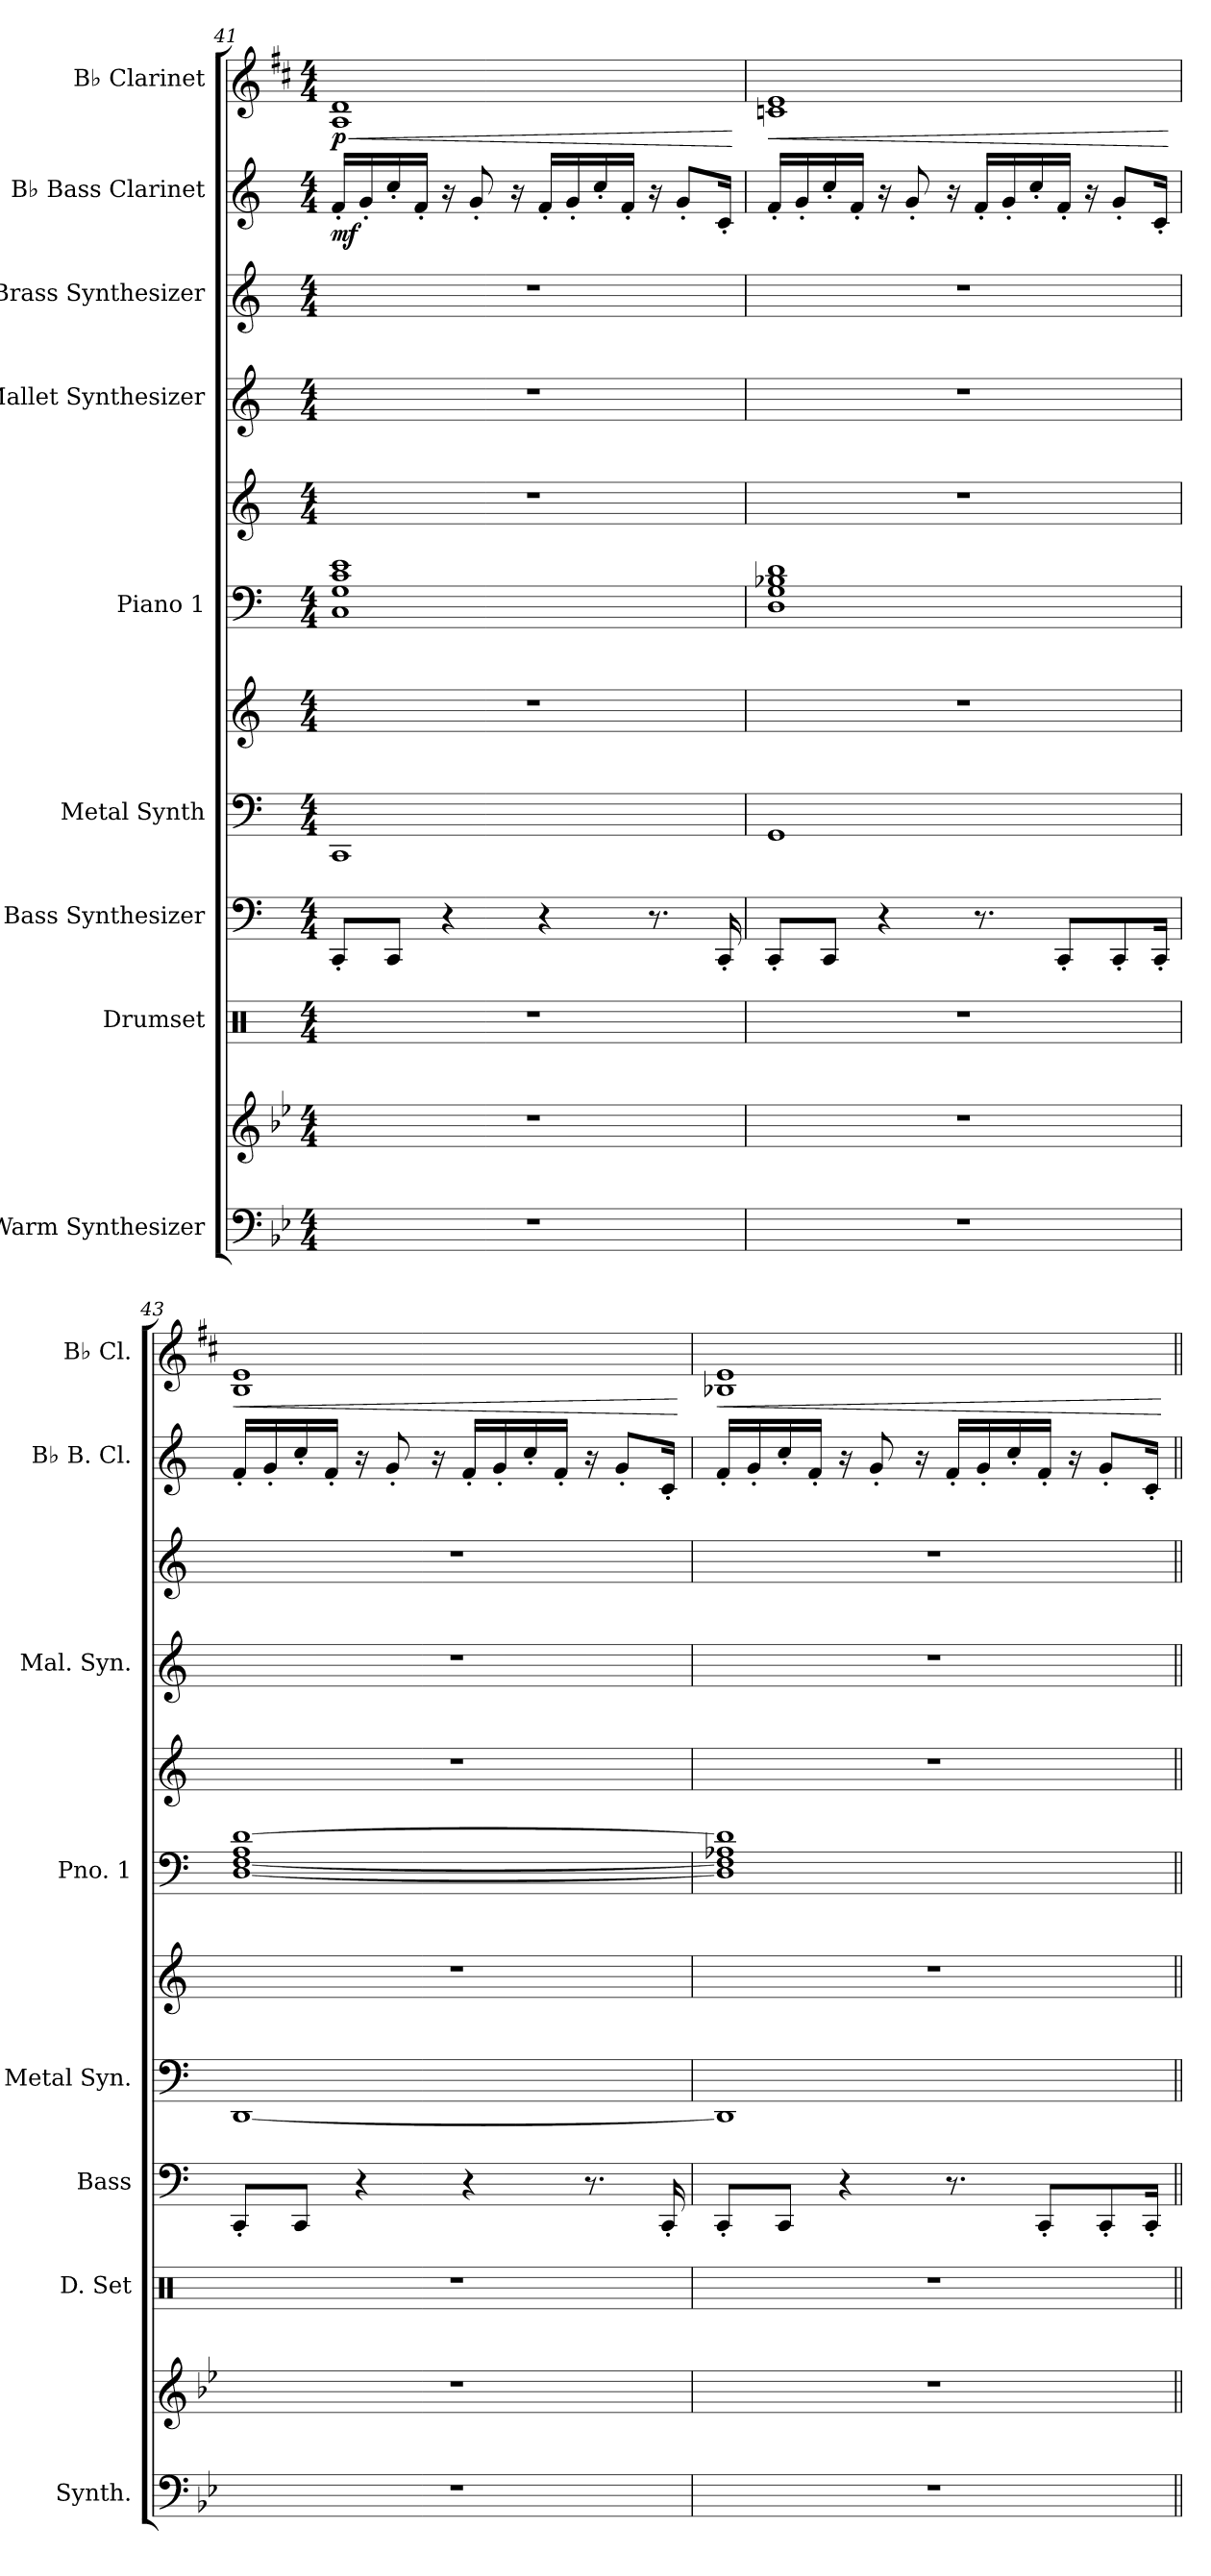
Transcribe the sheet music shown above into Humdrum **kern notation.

**kern	**kern	**kern	**kern	**kern	**kern	**kern	**kern	**kern	**kern	**kern	**dynam	**kern	**dynam
*part9	*part9	*part8	*part7	*part6	*part6	*part5	*part5	*part4	*part3	*part2	*part2	*part1	*part1
*staff12	*staff11	*staff10	*staff9	*staff8	*staff7	*staff6	*staff5	*staff4	*staff3	*staff2	*staff2	*staff1	*staff1
*I"Warm Synthesizer	*	*I"Drumset	*I"Bass Synthesizer	*I"Metal Synth	*	*I"Piano 1	*	*I"Mallet Synthesizer	*I"Brass Synthesizer	*I"B♭ Bass Clarinet	*	*I"B♭ Clarinet	*
*I'Synth.	*	*I'D. Set	*I'Bass	*I'Metal Syn.	*	*I'Pno. 1	*	*I'Mal. Syn.	*	*I'B♭ B. Cl.	*	*I'B♭ Cl.	*
*clefF4	*clefG2	*clefX	*clefF4	*clefF4	*clefG2	*clefF4	*clefG2	*clefG2	*clefG2	*clefG2	*	*clefG2	*
*	*	*	*	*	*	*	*	*	*	*ITrd8c14	*	*ITrd1c2	*
*k[b-e-]	*k[b-e-]	*k[]	*k[]	*k[]	*k[]	*k[]	*k[]	*k[]	*k[]	*k[]	*	*k[]	*
*M4/4	*M4/4	*M4/4	*M4/4	*M4/4	*M4/4	*M4/4	*M4/4	*M4/4	*M4/4	*M4/4	*	*M4/4	*
=41	=41	=41	=41	=41	=41	=41	=41	=41	=41	=41	=41	=41	=41
!	!	!	!	!	!	!	!	!	!	!	!LO:DY:b	!	!LO:HP:b
!	!	!	!	!	!	!	!	!	!	!	!	!	!LO:DY:n=1:b
1r	1r	1r	8CC'/L	1CC	1r	1C 1G 1c 1e	1r	1r	1r	16F'/LL	mf	1G 1c	< p
.	.	.	.	.	.	.	.	.	.	16G'/	.	.	.
.	.	.	8CC/J	.	.	.	.	.	.	16c'/	.	.	.
.	.	.	.	.	.	.	.	.	.	16F'/JJ	.	.	.
.	.	.	4r	.	.	.	.	.	.	16r	.	.	.
.	.	.	.	.	.	.	.	.	.	8G'/	.	.	.
.	.	.	.	.	.	.	.	.	.	16r	.	.	.
.	.	.	4r	.	.	.	.	.	.	16F'/LL	.	.	.
.	.	.	.	.	.	.	.	.	.	16G'/	.	.	.
.	.	.	.	.	.	.	.	.	.	16c'/	.	.	.
.	.	.	.	.	.	.	.	.	.	16F'/JJ	.	.	.
.	.	.	8.r	.	.	.	.	.	.	16r	.	.	.
.	.	.	.	.	.	.	.	.	.	8G'/L	.	.	.
.	.	.	16CC'/	.	.	.	.	.	.	16C'/Jk	.	.	.
.	.	.	.	.	.	.	.	.	.	.	.	.	[
=42	=42	=42	=42	=42	=42	=42	=42	=42	=42	=42	=42	=42	=42
!	!	!	!	!	!	!	!	!	!	!	!	!	!LO:HP:b
1r	1r	1r	8CC'/L	1GG	1r	1D 1G 1B-X 1d	1r	1r	1r	16F'/LL	.	1B-X 1d	<
.	.	.	.	.	.	.	.	.	.	16G'/	.	.	.
.	.	.	8CC/J	.	.	.	.	.	.	16c'/	.	.	.
.	.	.	.	.	.	.	.	.	.	16F'/JJ	.	.	.
.	.	.	4r	.	.	.	.	.	.	16r	.	.	.
.	.	.	.	.	.	.	.	.	.	8G'/	.	.	.
.	.	.	.	.	.	.	.	.	.	16r	.	.	.
.	.	.	8.r	.	.	.	.	.	.	16F'/LL	.	.	.
.	.	.	.	.	.	.	.	.	.	16G'/	.	.	.
.	.	.	.	.	.	.	.	.	.	16c'/	.	.	.
.	.	.	8CC'/L	.	.	.	.	.	.	16F'/JJ	.	.	.
.	.	.	.	.	.	.	.	.	.	16r	.	.	.
.	.	.	8CC'/	.	.	.	.	.	.	8G'/L	.	.	.
.	.	.	16CC'/Jk	.	.	.	.	.	.	16C'/Jk	.	.	.
.	.	.	.	.	.	.	.	.	.	.	.	.	[
=43	=43	=43	=43	=43	=43	=43	=43	=43	=43	=43	=43	=43	=43
!	!	!	!	!	!	!	!	!	!	!	!	!	!LO:HP:b
1r	1r	1r	8CC'/L	[1DD	1r	[1D [<1F 1A [1d	1r	1r	1r	16F'/LL	.	1A 1d	<
.	.	.	.	.	.	.	.	.	.	16G'/	.	.	.
.	.	.	8CC/J	.	.	.	.	.	.	16c'/	.	.	.
.	.	.	.	.	.	.	.	.	.	16F'/JJ	.	.	.
.	.	.	4r	.	.	.	.	.	.	16r	.	.	.
.	.	.	.	.	.	.	.	.	.	8G'/	.	.	.
.	.	.	.	.	.	.	.	.	.	16r	.	.	.
.	.	.	4r	.	.	.	.	.	.	16F'/LL	.	.	.
.	.	.	.	.	.	.	.	.	.	16G'/	.	.	.
.	.	.	.	.	.	.	.	.	.	16c'/	.	.	.
.	.	.	.	.	.	.	.	.	.	16F'/JJ	.	.	.
.	.	.	8.r	.	.	.	.	.	.	16r	.	.	.
.	.	.	.	.	.	.	.	.	.	8G'/L	.	.	.
.	.	.	16CC'/	.	.	.	.	.	.	16C'/Jk	.	.	.
.	.	.	.	.	.	.	.	.	.	.	.	.	[
=44	=44	=44	=44	=44	=44	=44	=44	=44	=44	=44	=44	=44	=44
!	!	!	!	!	!	!	!	!	!	!	!	!	!LO:HP:b
1r	1r	1r	8CC'/L	1DD]	1r	1D] 1F] 1A-X 1d]	1r	1r	1r	16F'/LL	.	1A-X 1d	<
.	.	.	.	.	.	.	.	.	.	16G'/	.	.	.
.	.	.	8CC/J	.	.	.	.	.	.	16c'/	.	.	.
.	.	.	.	.	.	.	.	.	.	16F'/JJ	.	.	.
.	.	.	4r	.	.	.	.	.	.	16r	.	.	.
.	.	.	.	.	.	.	.	.	.	8G'/	.	.	.
.	.	.	.	.	.	.	.	.	.	16r	.	.	.
.	.	.	8.r	.	.	.	.	.	.	16F'/LL	.	.	.
.	.	.	.	.	.	.	.	.	.	16G'/	.	.	.
.	.	.	.	.	.	.	.	.	.	16c'/	.	.	.
.	.	.	8CC'/L	.	.	.	.	.	.	16F'/JJ	.	.	.
.	.	.	.	.	.	.	.	.	.	16r	.	.	.
.	.	.	8CC'/	.	.	.	.	.	.	8G'/L	.	.	.
.	.	.	16CC'/Jk	.	.	.	.	.	.	16C'/Jk	.	.	.
.	.	.	.	.	.	.	.	.	.	.	.	.	[
=||	=||	=||	=||	=||	=||	=||	=||	=||	=||	=||	=||	=||	=||
*-	*-	*-	*-	*-	*-	*-	*-	*-	*-	*-	*-	*-	*-
